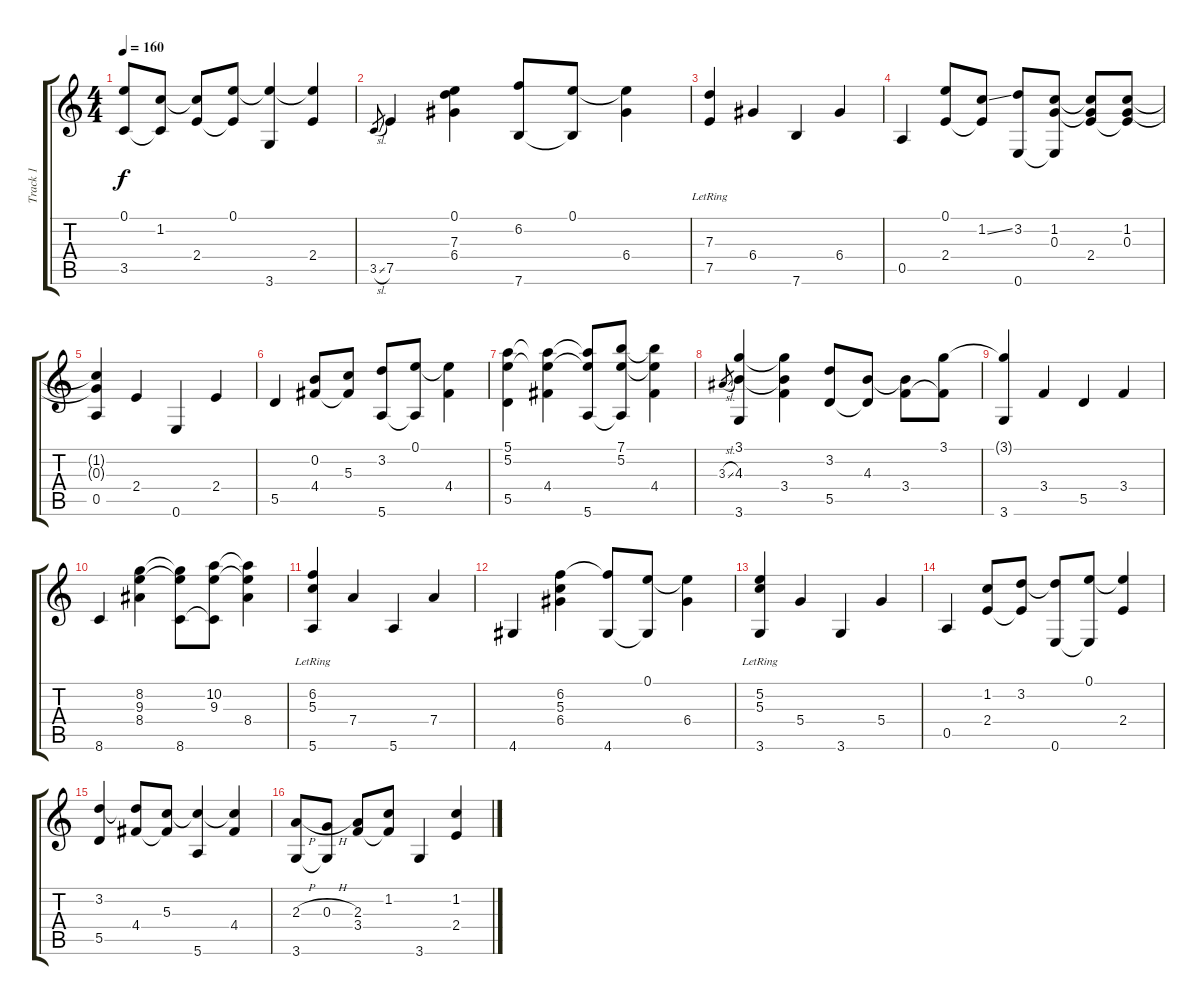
\track ("Track 1" "Track 1") {instrument acousticguitarnylon}
\staff {score tabs}
\tuning (E4 B3 G3 D3 A2 E2) {hide}
\ts (4 4)
\tempo 160
\clef g2
\ks c
(0.1 3.5).8{dy f} (1.2 3.5{t}).8 (1.2{t} 2.4).8 (0.1 2.4{t}).8 (0.1{t} 3.6).4 (0.1{t} 2.4).4 |
3.5{sl}.8{gr} 7.5.4 (0.1 7.3 6.4).4 (6.2 7.6).8 (0.1 7.6{t}).8 (0.1{t} 6.4).4 |
(7.3{lr} 7.5).4 6.4.4 7.6.4 6.4.4 |
0.5.4 (0.1 2.4).8 (1.2{ss} 2.4{t}).8 (3.2 0.6).8 (1.2 0.3 0.6{t}).8 (1.2{t} 0.3{t} 2.4).8 (1.2 0.3 2.4{t}).8 |
(1.2{t} 0.3{t} 0.5).4 2.4.4 0.6.4 2.4.4 |
5.5.4 (0.2 4.4).8 (5.3 4.4{t}).8 (3.2 5.6).8 (0.1 5.6{t}).8 (0.1{t} 4.4).4 |
(5.1 5.2 5.5).4 (5.1{t} 5.2{t} 4.4).4 (5.1{t} 5.2{t} 5.6).8 (7.1 5.2 5.6{t}).8 (7.1{t} 5.2{t} 4.4).4 |
3.3{sl}.8{gr} (3.1 4.3 3.6).4 (3.1{t} 4.3{t} 3.4).4 (3.2 5.5).8 (4.3 5.5{t}).8 (4.3{t} 3.4).8 (3.1 3.4{t}).8 |
(3.1{t} 3.6).4 3.4.4 5.5.4 3.4.4 |
8.6.4 (8.2 9.3 8.4).4 (8.2{t} 9.3{t} 8.6).8 (10.2 9.3 8.6{t}).8 (10.2{t} 9.3{t} 8.4).4 |
(6.2{lr} 5.3{lr} 5.6).4 7.4.4 5.6.4 7.4.4 |
4.6.4 (6.2 5.3 6.4).4 (6.2{t} 4.6).8 (0.1 4.6{t}).8 (0.1{t} 6.4).4 |
(5.2{lr} 5.3{lr} 3.6).4 5.4.4 3.6.4 5.4.4 |
0.5.4 (1.2 2.4).8 (3.2 2.4{t}).8 (3.2{t} 0.6).8 (0.1 0.6{t}).8 (0.1{t} 2.4).4 |
(3.2 5.5).4 (3.2{t} 4.4).8 (5.3 4.4{t}).8 (5.3{t} 5.6).4 (5.3{t} 4.4).4 |
(2.3{h} 3.6).8 (0.3{h} 3.6{t}).8 (2.3 3.4).8 (1.2 3.4{t}).8 3.6.4 (1.2 2.4).4
